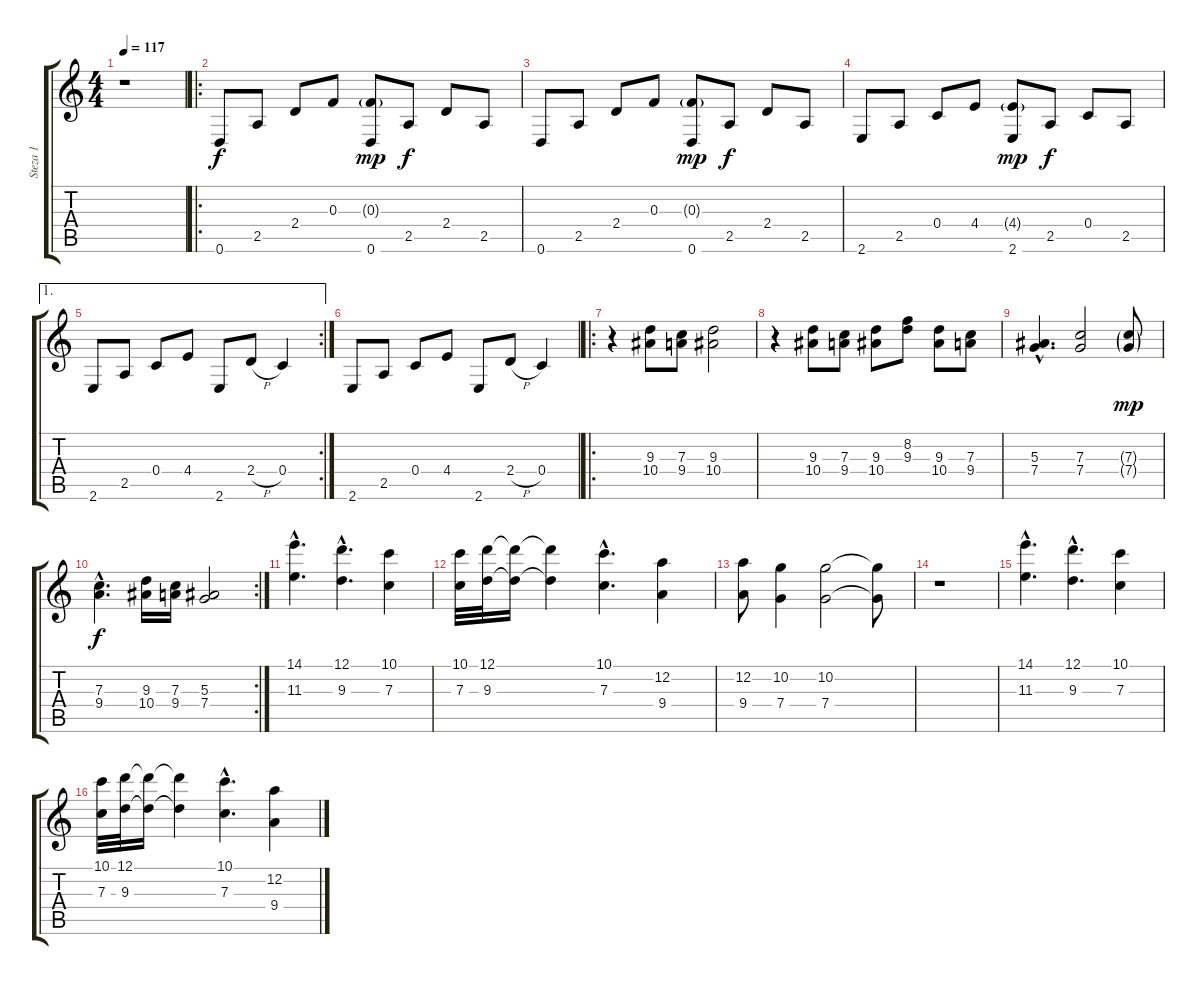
\track ("Steza 1" "Steza 1") {instrument acousticguitarnylon}
\staff {score tabs}
\tuning (D4 A3 F3 C3 G2 D2) {hide}
\ts (4 4)
\tempo 117
\clef g2
\ks c
r.1{dy f} |
\ro
0.6.8 2.5.8 2.4.8 0.3.8 (0.3{g} 0.6).8{dy mp} 2.5.8{dy f} 2.4.8 2.5.8 |
0.6.8 2.5.8 2.4.8 0.3.8 (0.3{g} 0.6).8{dy mp} 2.5.8{dy f} 2.4.8 2.5.8 |
2.6.8 2.5.8 0.4.8 4.4.8 (4.4{g} 2.6).8{dy mp} 2.5.8{dy f} 0.4.8 2.5.8 |
\ae 1
\rc 2
2.6.8 2.5.8 0.4.8 4.4.8 2.6.8 2.4{h}.8 0.4.4 |
2.6.8 2.5.8 0.4.8 4.4.8 2.6.8 2.4{h}.8 0.4.4 |
\ro
r.4 (9.3 10.4).8 (7.3 9.4).8 (9.3 10.4).2 |
r.4 (9.3 10.4).8 (7.3 9.4).8 (9.3 10.4).8 (8.2 9.3).8 (9.3 10.4).8 (7.3 9.4).8 |
(5.3{hac} 7.4{hac}).4{d} (7.3 7.4).2 (7.3{g} 7.4{g}).8{dy mp} |
\rc 2
(7.3{hac} 9.4{hac}).4{d dy f} (9.3 10.4).16 (7.3 9.4).16 (5.3 7.4).2 |
(14.1{hac} 11.3{hac}).4{d} (12.1{hac} 9.3{hac}).4{d} (10.1 7.3).4 |
(10.1 7.3).32 (12.1 9.3).32 (12.1{t} 9.3{t}).16 (12.1{t} 9.3{t}).4 (10.1{hac} 7.3{hac}).4{d} (12.2 9.4).4 |
(12.2 9.4).8 (10.2 7.4).4 (10.2 7.4).2 (10.2{t} 7.4{t}).8 |
r.1 |
(14.1{hac} 11.3{hac}).4{d} (12.1{hac} 9.3{hac}).4{d} (10.1 7.3).4 |
(10.1 7.3).32 (12.1 9.3).32 (12.1{t} 9.3{t}).16 (12.1{t} 9.3{t}).4 (10.1{hac} 7.3{hac}).4{d} (12.2 9.4).4
